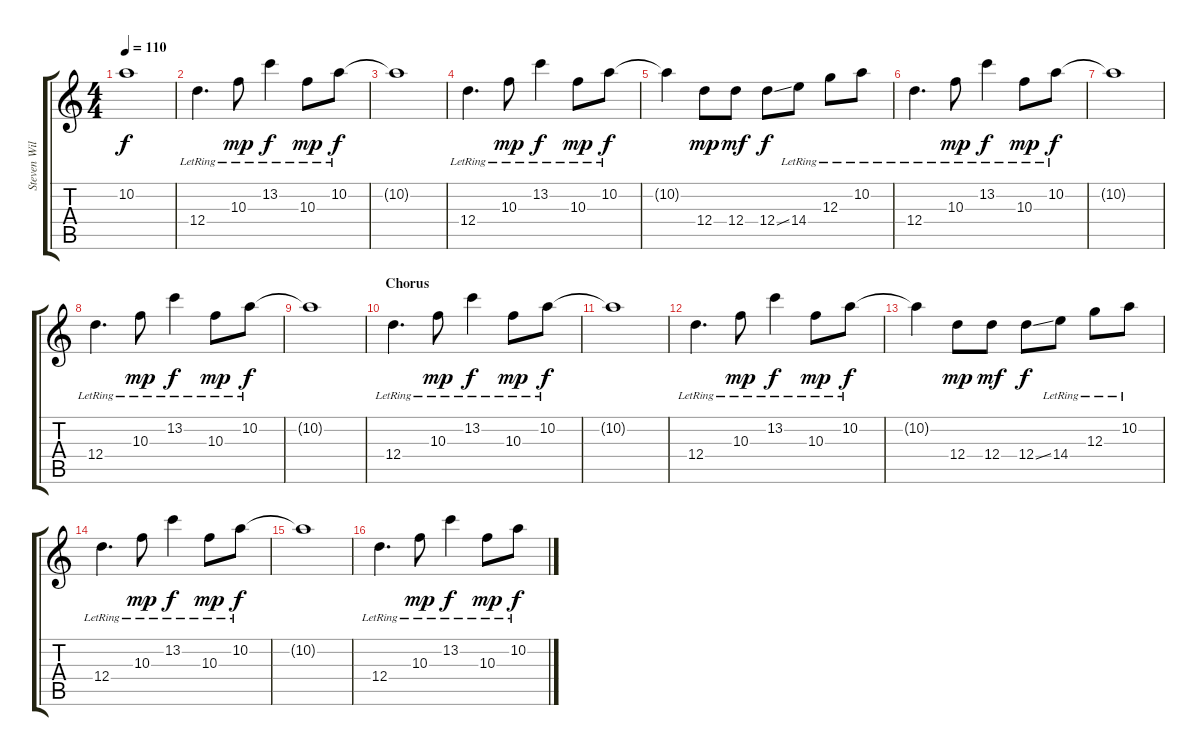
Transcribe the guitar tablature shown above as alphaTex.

\track ("Steven Wilson - Guitar 4" "Steven Wil") {instrument electricguitarclean}
\staff {score tabs}
\tuning (E4 B3 G3 D3 A2 E2) {hide}
\ts (4 4)
\tempo 110
\clef g2
\ks c
10.2{t}.1{dy f} |
12.4{lr}.4{d} 10.3{lr}.8{dy mp} 13.2{lr}.4{dy f} 10.3{lr}.8{dy mp} 10.2{lr}.8{dy f} |
10.2{t}.1 |
12.4{lr}.4{d} 10.3{lr}.8{dy mp} 13.2{lr}.4{dy f} 10.3{lr}.8{dy mp} 10.2{lr}.8{dy f} |
10.2{t}.4 12.4.8{dy mp} 12.4.8{dy mf} 12.4{ss}.8{dy f} 14.4{lr}.8 12.3{lr}.8 10.2{lr}.8 |
12.4{lr}.4{d} 10.3{lr}.8{dy mp} 13.2{lr}.4{dy f} 10.3{lr}.8{dy mp} 10.2{lr}.8{dy f} |
10.2{t}.1 |
12.4{lr}.4{d} 10.3{lr}.8{dy mp} 13.2{lr}.4{dy f} 10.3{lr}.8{dy mp} 10.2{lr}.8{dy f} |
10.2{t}.1 |
\section ("" "Chorus")
12.4{lr}.4{d} 10.3{lr}.8{dy mp} 13.2{lr}.4{dy f} 10.3{lr}.8{dy mp} 10.2{lr}.8{dy f} |
10.2{t}.1 |
12.4{lr}.4{d} 10.3{lr}.8{dy mp} 13.2{lr}.4{dy f} 10.3{lr}.8{dy mp} 10.2{lr}.8{dy f} |
10.2{t}.4 12.4.8{dy mp} 12.4.8{dy mf} 12.4{ss}.8{dy f} 14.4{lr}.8 12.3{lr}.8 10.2{lr}.8 |
12.4{lr}.4{d} 10.3{lr}.8{dy mp} 13.2{lr}.4{dy f} 10.3{lr}.8{dy mp} 10.2{lr}.8{dy f} |
10.2{t}.1 |
12.4{lr}.4{d} 10.3{lr}.8{dy mp} 13.2{lr}.4{dy f} 10.3{lr}.8{dy mp} 10.2{lr}.8{dy f}
